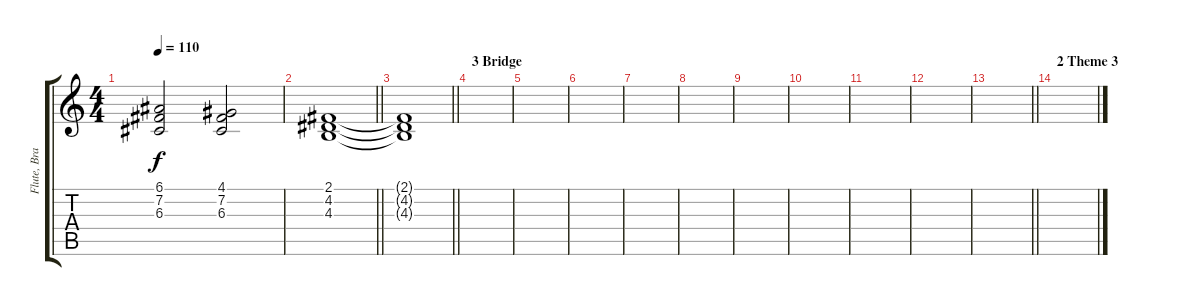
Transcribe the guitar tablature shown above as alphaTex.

\track ("Flute, Brass" "Flute, Bra") {instrument flute}
\staff {score tabs}
\tuning (E4 B3 G3 D3 A2 E2) {hide}
\ts (4 4)
\tempo 110
\clef g2
\ks c
(6.1 7.2 6.3).2{dy f} (4.1 7.2 6.3).2 |
\barLineRight lightlight
(2.1 4.2 4.3).1 |
\barLineRight lightlight
(2.1{t} 4.2{t} 4.3{t}).1 |
\section ("" "3 Bridge")
|
|
|
|
|
|
|
|
|
\barLineRight lightlight
|
\section ("" "2 Theme 3")
